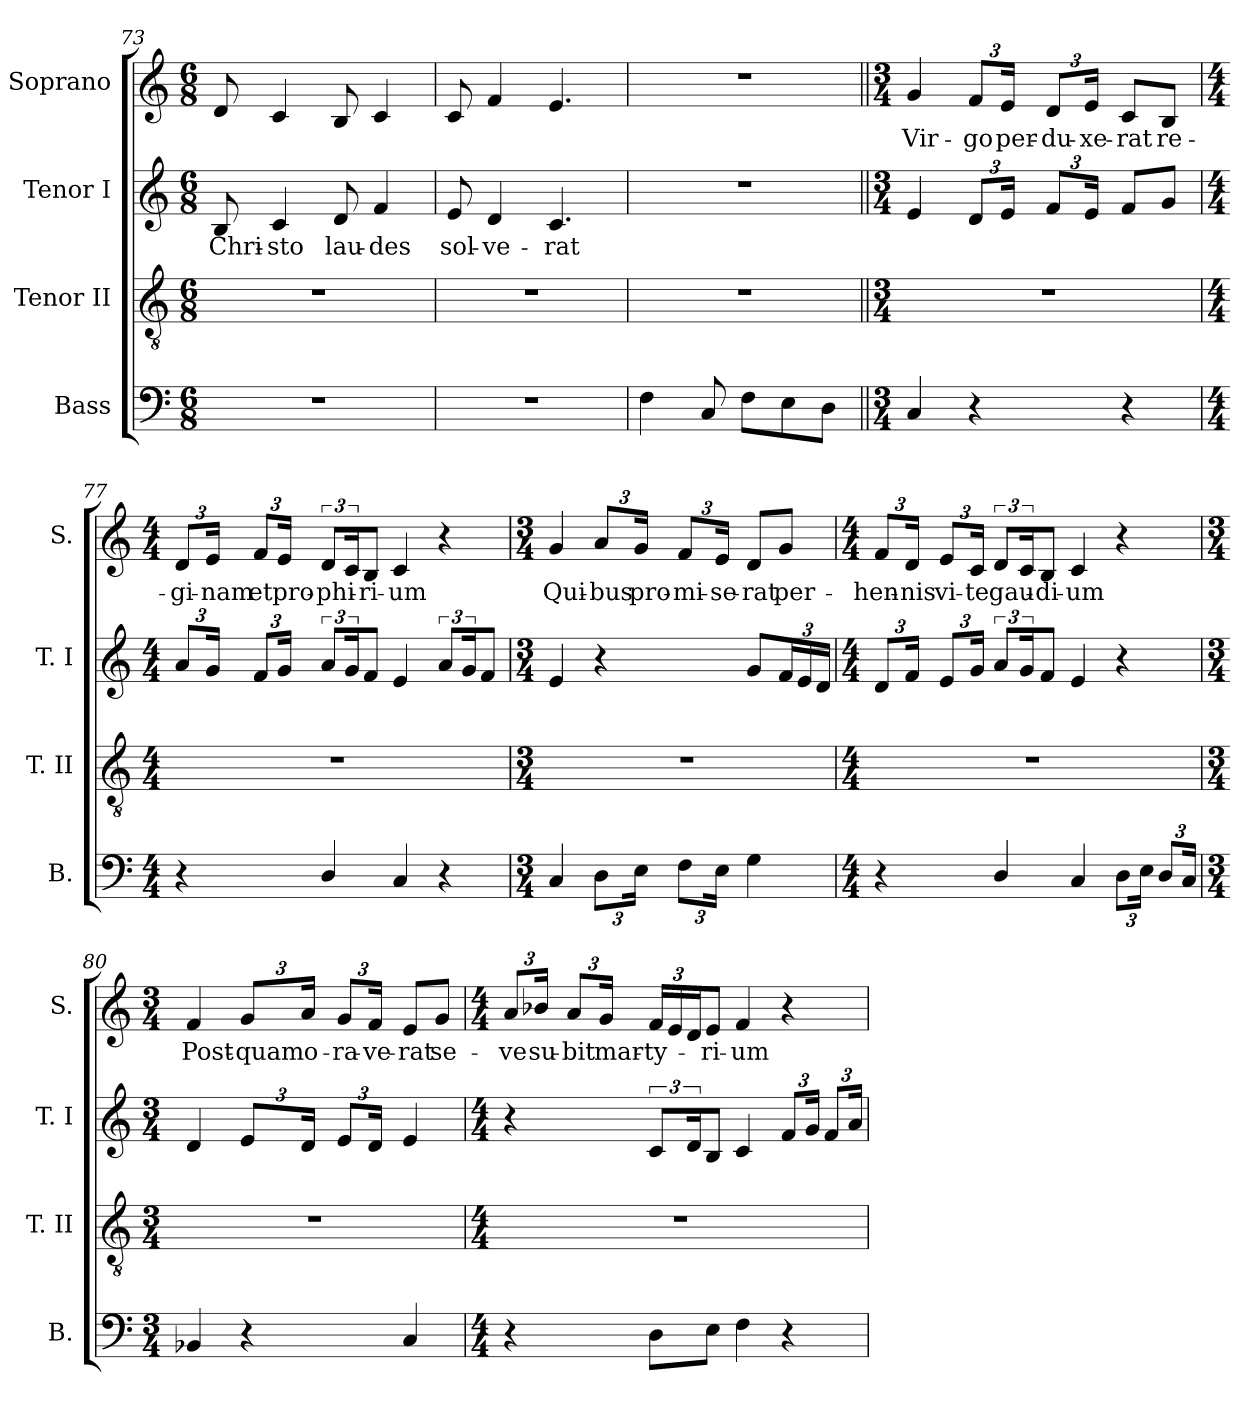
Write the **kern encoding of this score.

**kern	**kern	**kern	**text	**kern	**text
*part4	*part3	*part2	*part2	*part1	*part1
*staff4	*staff3	*staff2	*staff2	*staff1	*staff1
*I"Bass	*I"Tenor II	*I"Tenor I	*	*I"Soprano	*
*I'B.	*I'T. II	*I'T. I	*	*I'S.	*
*clefF4	*clefGv2	*clefG2	*	*clefG2	*
*k[]	*k[]	*k[]	*	*k[]	*
*C:	*C:	*C:	*	*C:	*
*M6/8	*M6/8	*M6/8	*	*M6/8	*
=73	=73	=73	=73	=73	=73
!	!	!	!LO:LY:b	!	!
2.r	2.r	8B/	Chri-	8d/	.
!	!	!	!LO:LY:b	!	!
.	.	4c/	-sto	4c/	.
!	!	!	!LO:LY:b	!	!
.	.	8d/	lau-	8B/	.
!	!	!	!LO:LY:b	!	!
.	.	4f/	-des	4c/	.
=74	=74	=74	=74	=74	=74
!	!	!	!LO:LY:b	!	!
2.r	2.r	8e/	sol-	8c/	.
!	!	!	!LO:LY:b	!	!
.	.	4d/	-ve-	4f/	.
!	!	!	!LO:LY:b	!	!
.	.	4.c/	-rat	4.e/	.
=75	=75	=75	=75	=75	=75
4F\	2.r	2.r	.	2.r	.
8C/	.	.	.	.	.
8F\L	.	.	.	.	.
8E\	.	.	.	.	.
8D\J	.	.	.	.	.
=76||	=76||	=76||	=76||	=76||	=76||
*M3/4	*M3/4	*M3/4	*	*M3/4	*
!	!	!	!	!	!LO:LY:b
4C/	2.r	4e/	.	4g/	Vir-
*	*	*Xbrackettup	*	*Xbrackettup	*
!	!	!	!	!	!LO:LY:b
4r	.	12d/L	.	12f/L	-go
!	!	!	!	!	!LO:LY:b
.	.	24e/Jk	.	24e/Jk	per-
!	!	!	!	!	!LO:LY:b
.	.	12f/L	.	12d/L	-du-
!	!	!	!	!	!LO:LY:b
.	.	24e/Jk	.	24e/Jk	-xe-
!	!	!	!	!	!LO:LY:b
4r	.	8f/L	.	8c/L	-rat
!	!	!	!	!	!LO:LY:b
.	.	8g/J	.	8B/J	re-
!!LO:PB:g=z
=77	=77	=77	=77	=77	=77
*M4/4	*M4/4	*M4/4	*	*M4/4	*
!	!	!	!	!	!LO:LY:b
4r	1r	12a/L	.	12d/L	-gi-
!	!	!	!	!	!LO:LY:b
.	.	24g/Jk	.	24e/Jk	-nam
!	!	!	!	!	!LO:LY:b
.	.	12f/L	.	12f/L	et
!	!	!	!	!	!LO:LY:b
.	.	24g/Jk	.	24e/Jk	pro-
*	*	*brackettup	*	*brackettup	*
!	!	!	!	!	!LO:LY:b
4D/	.	12a/L	.	12d/L	-phi-
.	.	24g/k	.	24c/k	.
!	!	!	!	!	!LO:LY:b
.	.	8f/J	.	8B/J	-ri-
!	!	!	!	!	!LO:LY:b
4C/	.	4e/	.	4c/	-um
4r	.	12a/L	.	4r	.
.	.	24g/k	.	.	.
.	.	8f/J	.	.	.
=78	=78	=78	=78	=78	=78
*M3/4	*M3/4	*M3/4	*	*M3/4	*
!	!	!	!	!	!LO:LY:b
4C/	2.r	4e/	.	4g/	Qui-
*	*	*	*	*Xbrackettup	*
!	!	!	!	!	!LO:LY:b
12D\L	.	4r	.	12a/L	-bus
!	!	!	!	!	!LO:LY:b
24E\Jk	.	.	.	24g/Jk	pro-
!	!	!	!	!	!LO:LY:b
12F\L	.	.	.	12f/L	-mi-
!	!	!	!	!	!LO:LY:b
24E\Jk	.	.	.	24e/Jk	-se-
!	!	!	!	!	!LO:LY:b
4G\	.	8g/L	.	8d/L	-rat
!	!	!	!	!	!LO:LY:b
.	.	24f/L	.	8g/J	per-
.	.	24e/	.	.	.
.	.	24d/JJ	.	.	.
!!LO:LB:g=z
=79	=79	=79	=79	=79	=79
*M4/4	*M4/4	*M4/4	*	*M4/4	*
*	*	*Xbrackettup	*	*	*
!	!	!	!	!	!LO:LY:b
4r	1r	12d/L	.	12f/L	-hen-
!	!	!	!	!	!LO:LY:b
.	.	24f/Jk	.	24d/Jk	-nis
!	!	!	!	!	!LO:LY:b
.	.	12e/L	.	12e/L	vi-
!	!	!	!	!	!LO:LY:b
.	.	24g/Jk	.	24c/Jk	-te
*	*	*brackettup	*	*brackettup	*
!	!	!	!	!	!LO:LY:b
4D/	.	12a/L	.	12d/L	gau-
.	.	24g/k	.	24c/k	.
!	!	!	!	!	!LO:LY:b
.	.	8f/J	.	8B/J	-di-
!	!	!	!	!	!LO:LY:b
4C/	.	4e/	.	4c/	-um
12D\L	.	4r	.	4r	.
24E\Jk	.	.	.	.	.
*Xbrackettup	*	*	*	*	*
12D/L	.	.	.	.	.
24C/Jk	.	.	.	.	.
=80	=80	=80	=80	=80	=80
*M3/4	*M3/4	*M3/4	*	*M3/4	*
!	!	!	!	!	!LO:LY:b
4BB-X/	2.r	4d/	.	4f/	Post-
*	*	*Xbrackettup	*	*Xbrackettup	*
!	!	!	!	!	!LO:LY:b
4r	.	12e/L	.	12g/L	-quam
!	!	!	!	!	!LO:LY:b
.	.	24d/Jk	.	24a/Jk	o-
!	!	!	!	!	!LO:LY:b
.	.	12e/L	.	12g/L	-ra-
!	!	!	!	!	!LO:LY:b
.	.	24d/Jk	.	24f/Jk	-ve-
!	!	!	!	!	!LO:LY:b
4C/	.	4e/	.	8e/L	-rat
!	!	!	!	!	!LO:LY:b
.	.	.	.	8g/J	se-
=81	=81	=81	=81	=81	=81
*M4/4	*M4/4	*M4/4	*	*M4/4	*
!	!	!	!	!	!LO:LY:b
4r	1r	4r	.	12a/L	-ve
!	!	!	!	!	!LO:LY:b
.	.	.	.	24b-X/Jk	su-
!	!	!	!	!	!LO:LY:b
.	.	.	.	12a/L	-bit
!	!	!	!	!	!LO:LY:b
.	.	.	.	24g/Jk	mar-
*	*	*brackettup	*	*brackettup	*
!	!	!	!	!	!LO:LY:b
8D\L	.	12c/L	.	24f/LL	-ty-
.	.	.	.	24e/	.
.	.	24d/k	.	24d/J	.
!	!	!	!	!	!LO:LY:b
8E\J	.	8B/J	.	8e/J	-ri-
!	!	!	!	!	!LO:LY:b
4F\	.	4c/	.	4f/	-um
*	*	*Xbrackettup	*	*	*
4r	.	12f/L	.	4r	.
.	.	24g/Jk	.	.	.
.	.	12f/L	.	.	.
.	.	24a/Jk	.	.	.
=	=	=	=	=	=
*-	*-	*-	*-	*-	*-
